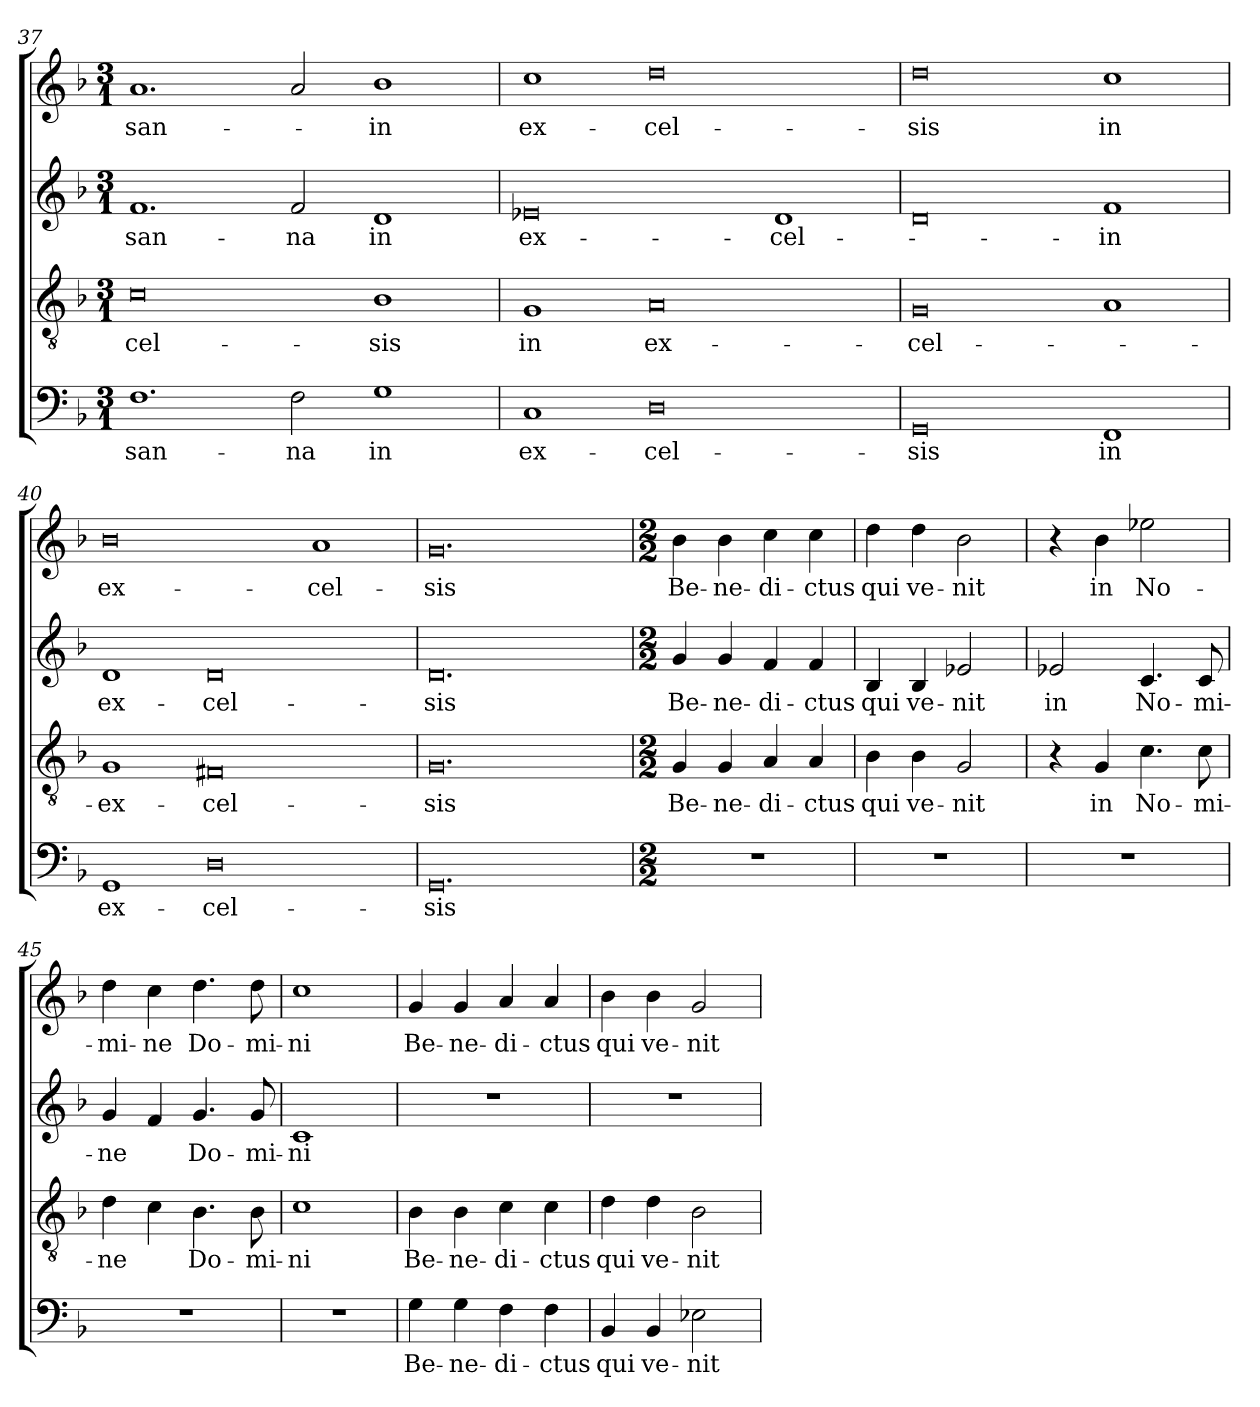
**kern	**text	**kern	**text	**kern	**text	**kern	**text
*part4	*part4	*part3	*part3	*part2	*part2	*part1	*part1
*staff4	*staff4	*staff3	*staff3	*staff2	*staff2	*staff1	*staff1
*clefF4	*	*clefGv2	*	*clefG2	*	*clefG2	*
*k[b-]	*	*k[b-]	*	*k[b-]	*	*k[b-]	*
*M3/1	*	*M3/1	*	*M3/1	*	*M3/1	*
=37	=37	=37	=37	=37	=37	=37	=37
1.F	-san-	0c	-cel-	1.f	-san-	1.a	-san-
2F	-na	.	.	2f	na	2a	.
1G	in	1B-	-sis	1d	-in	1b-	-in
=38	=38	=38	=38	=38	=38	=38	=38
1C	ex-	1G	in	0e-X	ex-	1cc	ex-
0D	-cel-	0A	ex-	.	.	0dd	-cel-
.	.	.	.	1d	-cel-	.	.
=39	=39	=39	=39	=39	=39	=39	=39
0GG	-sis	0G	-cel-	0d	.	0dd	-sis
1FF	in	1A	.	1f	-in	1cc	in
=40	=40	=40	=40	=40	=40	=40	=40
1GG	ex-	1G	-ex-	1d	ex-	0b-	ex-
0D	-cel-	0F#X	-cel-	0d	-cel-	.	.
.	.	.	.	.	.	1a	-cel-
=41	=41	=41	=41	=41	=41	=41	=41
0.GG	-sis	0.G	sis	0.d	-sis	0.g	-sis
=42	=42	=42	=42	=42	=42	=42	=42
*M2/2	*	*M2/2	*	*M2/2	*	*M2/2	*
1r	.	4G	-Be-	4g	Be-	4b-	Be-
.	.	4G	-ne-	4g	-ne-	4b-	-ne-
.	.	4A	-di-	4f	-di-	4cc	-di-
.	.	4A	-ctus	4f	-ctus	4cc	-ctus
=43	=43	=43	=43	=43	=43	=43	=43
1r	.	4B-	qui	4B-	qui	4dd	qui
.	.	4B-	ve-	4B-	ve-	4dd	ve-
.	.	2G	-nit	2e-X	-nit	2b-	-nit
=44	=44	=44	=44	=44	=44	=44	=44
1r	.	4r	.	2e-X	in	4r	.
.	.	4G	in	.	.	4b-	in
.	.	4.c	No-	4.c	No-	2ee-X	No-
.	.	8c	-mi-	8c	-mi-	.	.
=45	=45	=45	=45	=45	=45	=45	=45
1r	.	4d	-ne	4g	-ne	4dd	-mi-
.	.	4c	.	4f	.	4cc	-ne
.	.	4.B-	Do-	4.g	Do-	4.dd	Do-
.	.	8B-	-mi-	8g	-mi-	8dd	-mi-
=46	=46	=46	=46	=46	=46	=46	=46
1r	.	1c	-ni	1c	-ni	1cc	-ni
=47	=47	=47	=47	=47	=47	=47	=47
4G	Be-	4B-	Be-	1r	.	4g	Be-
4G	-ne-	4B-	-ne-	.	.	4g	-ne-
4F	-di-	4c	-di-	.	.	4a	-di-
4F	-ctus	4c	-ctus	.	.	4a	-ctus
=48	=48	=48	=48	=48	=48	=48	=48
4BB-	qui	4d	qui	1r	.	4b-	qui
4BB-	ve-	4d	ve-	.	.	4b-	ve-
2E-X	-nit	2B-	-nit	.	.	2g	-nit
=	=	=	=	=	=	=	=
*-	*-	*-	*-	*-	*-	*-	*-
